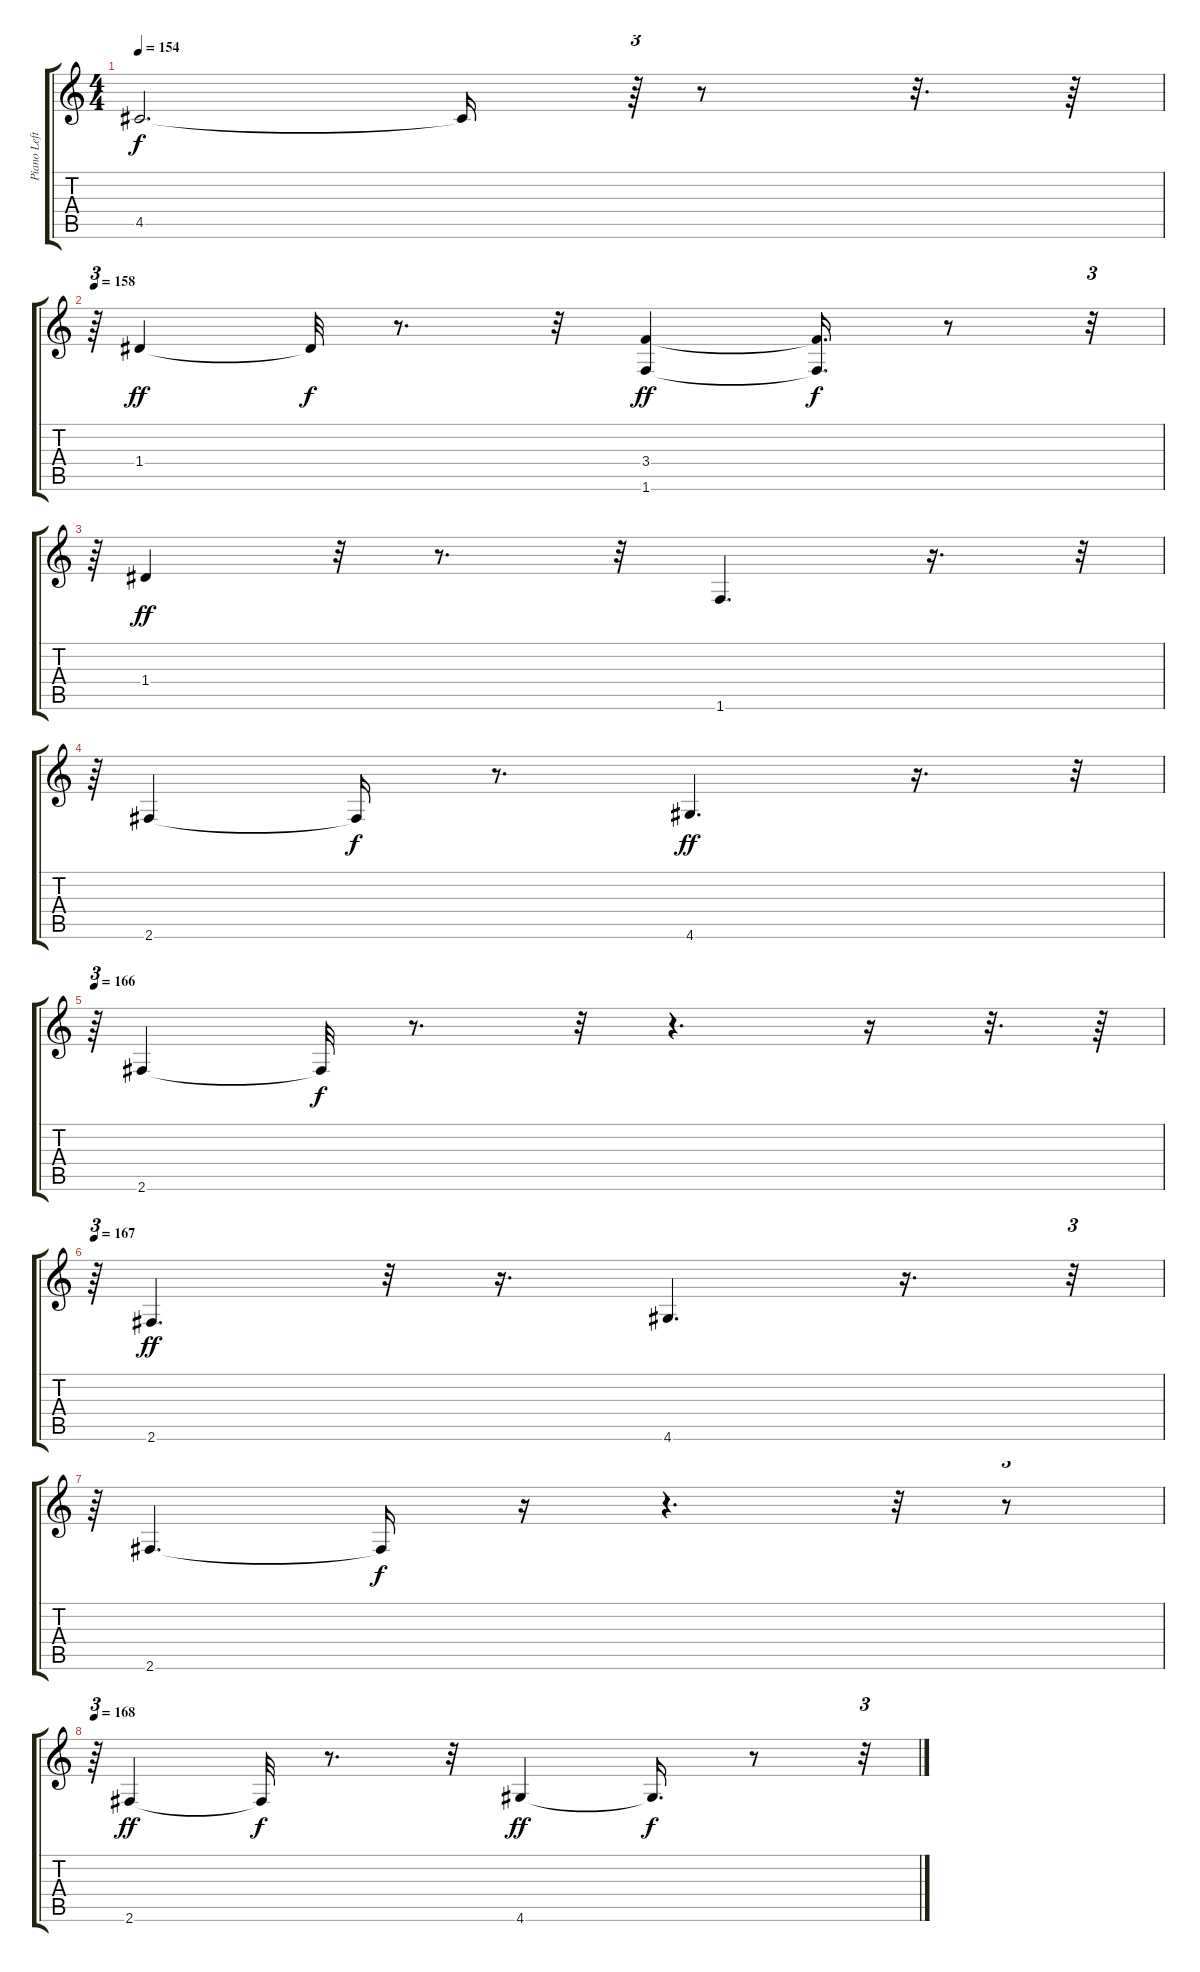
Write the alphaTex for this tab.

\track ("Piano Left" "Piano Left") {instrument overdrivenguitar}
\staff {score tabs}
\tuning (E4 B3 G3 D3 A2 E2) {hide}
\ts (4 4)
\tempo 154
\clef g2
\ks c
4.5{t}.2{d dy f} 4.5{t}.16 r.64{tu (3 2)} r.8 r.32{d} r.64 |
\tempo 158
r.64{tu (3 2)} 1.4.4{dy ff} 1.4{t}.32{dy f} r.8{d} r.32 (3.4 1.6).4{dy ff} (3.4{t} 1.6{t}).16{d dy f} r.8 r.32{tu (3 2)} |
r.64{tu (3 2)} 1.4.4{dy ff} r.32 r.8{d} r.32 1.6.4{d} r.16{d} r.32{tu (3 2)} |
r.64{tu (3 2)} 2.6.4 2.6{t}.16{dy f} r.8{d} 4.6.4{d dy ff} r.16{d} r.32{tu (3 2)} |
\tempo 166
r.64{tu (3 2)} 2.6.4 2.6{t}.32{dy f} r.8{d} r.32 r.4{d} r.16 r.32{d} r.64 |
\tempo 167
r.64{tu (3 2)} 2.6.4{d dy ff} r.32 r.16{d} 4.6.4{d} r.16{d} r.32{tu (3 2)} |
r.64{tu (3 2)} 2.6.4{d} 2.6{t}.16{dy f} r.16 r.4{d} r.32 r.8{tu (3 2)} |
\tempo 168
r.64{tu (3 2)} 2.6.4{dy ff} 2.6{t}.32{dy f} r.8{d} r.32 4.6.4{dy ff} 4.6{t}.16{d dy f} r.8 r.32{tu (3 2)}
